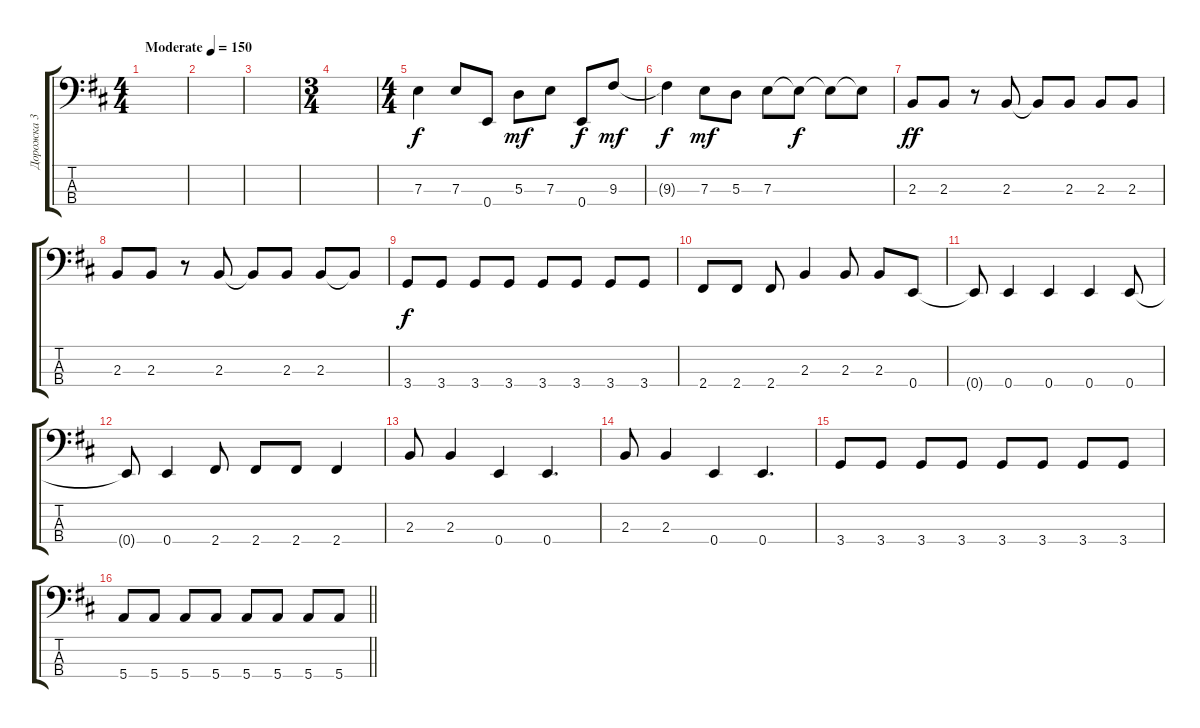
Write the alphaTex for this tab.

\track ("Дорожка 3" "Дорожка 3") {instrument electricbassfinger}
\staff {score tabs}
\tuning (G2 D2 A1 E1) {hide}
\ts (4 4)
\tempo (150 "Moderate")
\clef f4
\ks bminor
|
|
|
\ts (3 4)
|
\ts (4 4)
7.3.4 7.3.8 0.4.8{dy f} 5.3.8{dy mf} 7.3.8 0.4.8{dy f} 9.3.8{dy mf} |
9.3{t}.4{dy f} 7.3.8{dy mf} 5.3.8 7.3.8 7.3{t}.8{dy f} 7.3{t}.8 7.3{t}.8 |
2.3.8{dy ff} 2.3.8 r.8 2.3.8 2.3{t}.8 2.3.8 2.3.8 2.3.8 |
2.3.8 2.3.8 r.8 2.3.8 2.3{t}.8 2.3.8 2.3.8 2.3{t}.8 |
3.4.8{dy f} 3.4.8 3.4.8 3.4.8 3.4.8 3.4.8 3.4.8 3.4.8 |
2.4.8 2.4.8 2.4.8 2.3.4 2.3.8 2.3.8 0.4.8 |
0.4{t}.8 0.4.4 0.4.4 0.4.4 0.4.8 |
0.4{t}.8 0.4.4 2.4.8 2.4.8 2.4.8 2.4.4 |
2.3.8 2.3.4 0.4.4 0.4.4{d} |
2.3.8 2.3.4 0.4.4 0.4.4{d} |
3.4.8 3.4.8 3.4.8 3.4.8 3.4.8 3.4.8 3.4.8 3.4.8 |
\barLineRight lightlight
5.4.8 5.4.8 5.4.8 5.4.8 5.4.8 5.4.8 5.4.8 5.4.8
